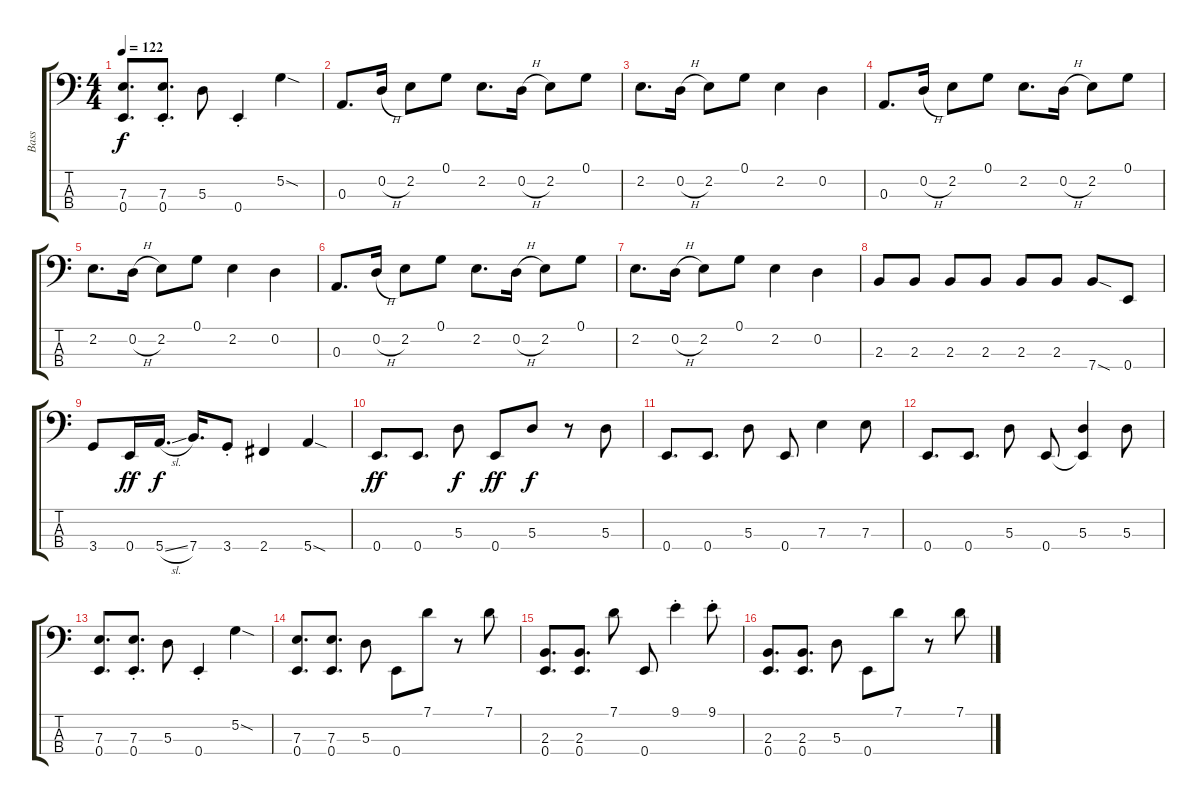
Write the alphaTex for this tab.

\track ("Bass" "Bass") {instrument slapbass2}
\staff {score tabs}
\tuning (G2 D2 A1 E1) {hide}
\ts (4 4)
\tempo 122
\clef f4
\ks c
(7.3 0.4).8{d dy f} (7.3{st} 0.4{st}).8{d} 5.3.8 0.4{st}.4 5.2{sod}.4 |
0.3.8{d} 0.2{h}.16 2.2.8 0.1.8 2.2.8{d} 0.2{h}.16 2.2.8 0.1.8 |
2.2.8{d} 0.2{h}.16 2.2.8 0.1.8 2.2.4 0.2.4 |
0.3.8{d} 0.2{h}.16 2.2.8 0.1.8 2.2.8{d} 0.2{h}.16 2.2.8 0.1.8 |
2.2.8{d} 0.2{h}.16 2.2.8 0.1.8 2.2.4 0.2.4 |
0.3.8{d} 0.2{h}.16 2.2.8 0.1.8 2.2.8{d} 0.2{h}.16 2.2.8 0.1.8 |
2.2.8{d} 0.2{h}.16 2.2.8 0.1.8 2.2.4 0.2.4 |
2.3.8 2.3.8 2.3.8 2.3.8 2.3.8 2.3.8 7.4{sod}.8 0.4.8 |
3.4.8 0.4.16{dy ff} 5.4{sl}.16{d dy f} 7.4.16{d} 3.4{st}.8 2.4.4 5.4{sod}.4 |
0.4.8{d dy ff} 0.4.8{d} 5.3.8{dy f} 0.4.8{dy ff} 5.3.8{dy f} r.8 5.3.8 |
0.4.8{d} 0.4.8{d} 5.3.8 0.4.8 7.3.4 7.3.8 |
0.4.8{d} 0.4.8{d} 5.3.8 0.4.8 (5.3 0.4{t}).4 5.3.8 |
(7.3 0.4).8{d} (7.3{st} 0.4{st}).8{d} 5.3.8 0.4{st}.4 5.2{sod}.4 |
(7.3 0.4).8{d} (7.3 0.4).8{d} 5.3.8 0.4.8 7.1.8 r.8 7.1.8 |
(2.3 0.4).8{d} (2.3 0.4).8{d} 7.1.8 0.4.8 9.1{st}.4 9.1{st}.8 |
(2.3 0.4).8{d} (2.3 0.4).8{d} 5.3.8 0.4.8 7.1.8 r.8 7.1.8
